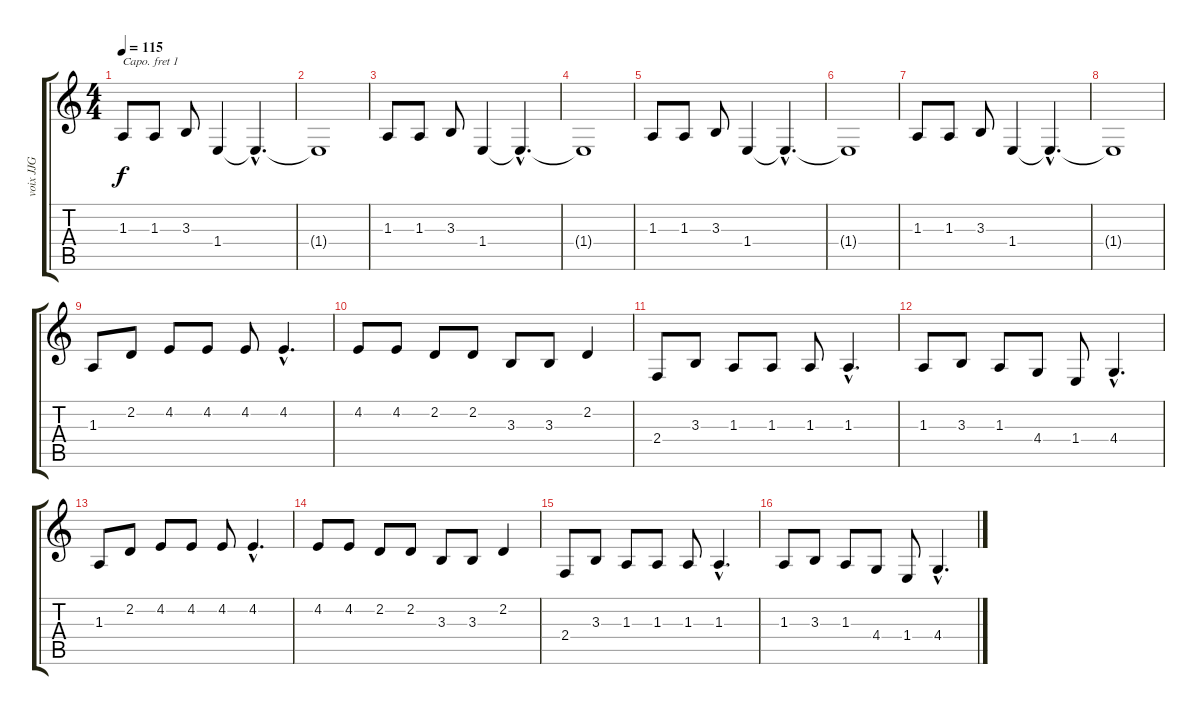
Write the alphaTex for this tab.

\track ("voix JJG" "voix JJG") {instrument choiraahs}
\staff {score tabs}
\capo 1
\tuning (E4 B3 G3 D3 A2 E2) {hide}
\ts (4 4)
\tempo 115
\clef g2
\ks c
1.3.8{dy f} 1.3.8 3.3.8 1.4.4 1.4{hac t}.4{d} |
1.4{t}.1 |
1.3.8 1.3.8 3.3.8 1.4.4 1.4{hac t}.4{d} |
1.4{t}.1 |
1.3.8 1.3.8 3.3.8 1.4.4 1.4{hac t}.4{d} |
1.4{t}.1 |
1.3.8 1.3.8 3.3.8 1.4.4 1.4{hac t}.4{d} |
1.4{t}.1 |
1.3.8 2.2.8 4.2.8 4.2.8 4.2.8 4.2{hac}.4{d} |
4.2.8 4.2.8 2.2.8 2.2.8 3.3.8 3.3.8 2.2.4 |
2.4.8 3.3.8 1.3.8 1.3.8 1.3.8 1.3{hac}.4{d} |
1.3.8 3.3.8 1.3.8 4.4.8 1.4.8 4.4{hac}.4{d} |
1.3.8 2.2.8 4.2.8 4.2.8 4.2.8 4.2{hac}.4{d} |
4.2.8 4.2.8 2.2.8 2.2.8 3.3.8 3.3.8 2.2.4 |
2.4.8 3.3.8 1.3.8 1.3.8 1.3.8 1.3{hac}.4{d} |
1.3.8 3.3.8 1.3.8 4.4.8 1.4.8 4.4{hac}.4{d}
